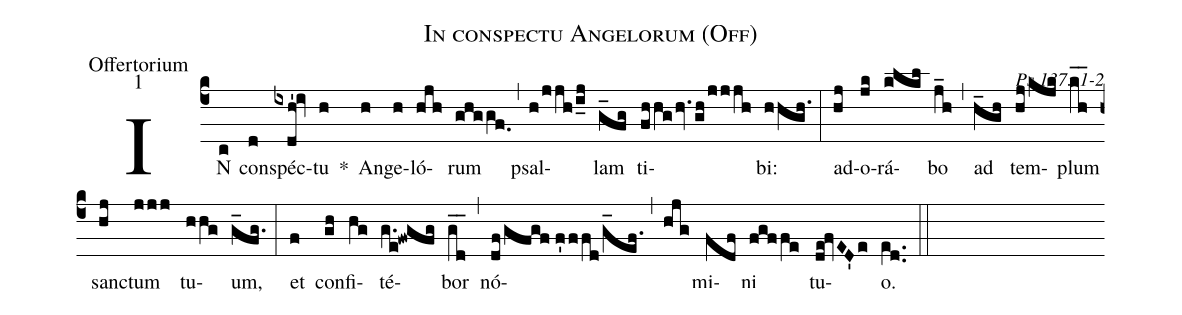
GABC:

name: In conspectu Angelorum (Off);
office-part: Offertorium;
mode: 1;
commentary: Ps 137: 1-2;
%%
(c4) IN(c) con(d)spéc(ixdh'!iv)tu(h) *() An(h)ge(h)ló(hjh)rum(ghggf.0) (,) psal(h/jjh/i_j)lam(g_fg) ti(fhhg/!hv./!gh/jjjh)bi:(hhgh.) (:)
ad(hj)o(jk)rá(klkl)bo(j_h) (,) ad(h_gh) tem(hj/kjk)plum(k_[hl:1]h_[hl:1]) sanc(hj)tum(jjj) tu(hhg)um,(g_fg.) (:)
et(f) con(gh)fi(hg)té(g.e!fwgfg)bor(g_d_) (,) nó(df/gfgf//f'ffd/g_ef.)(,)(hjg)mi(fdf)ni(fgffe) tu(de!fvED'e)o.(e[ll:1]d..) (::)
